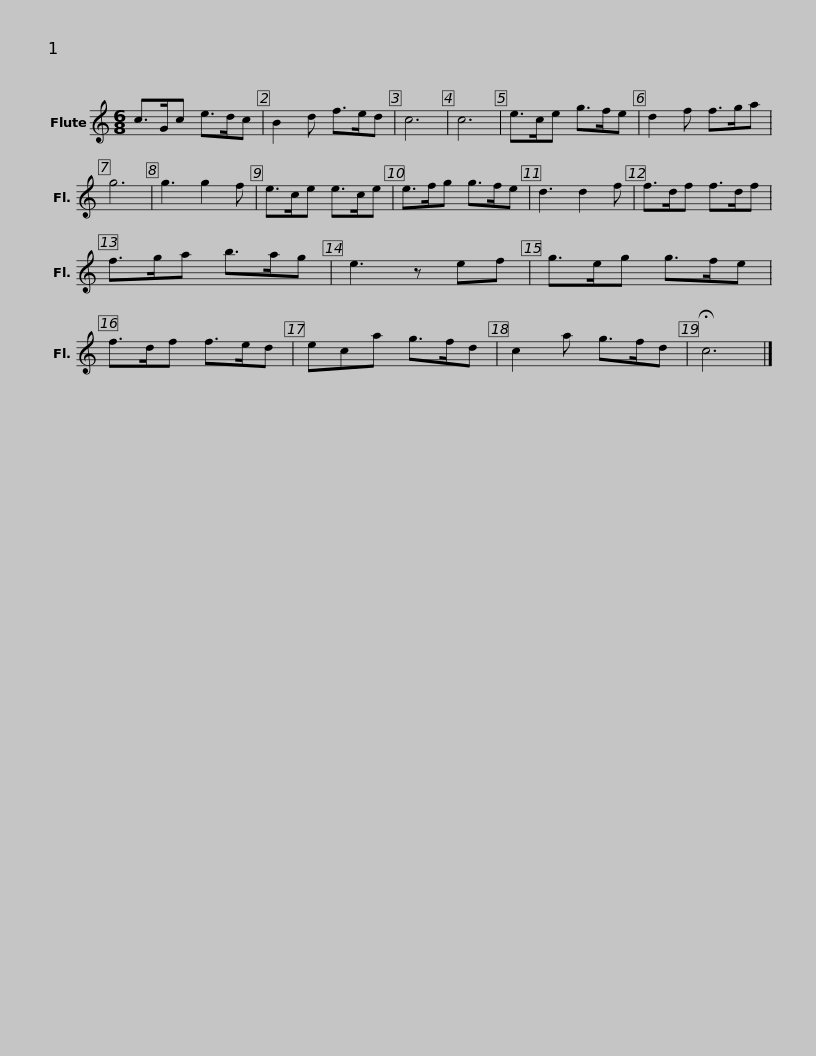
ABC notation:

X:1
L:1/8
M:6/8
I:linebreak $
K:C
V:1 treble
V:1
 c>Gc e>dc | B2 d f>ed | c6 | c6 | e>ce g>fe | %5
 d2 f f>ga | g6 | g3 g2 f | e>ce e>ce |$ e>fg g>fe | %10
 d3 d2 f | f>df f>df | f>ga b>ag | e3 z ef | g>eg g>fe | %15
 f>df f>ed |$ eca g>fd | c2 a g>fd | !fermata!c6 |] %19
